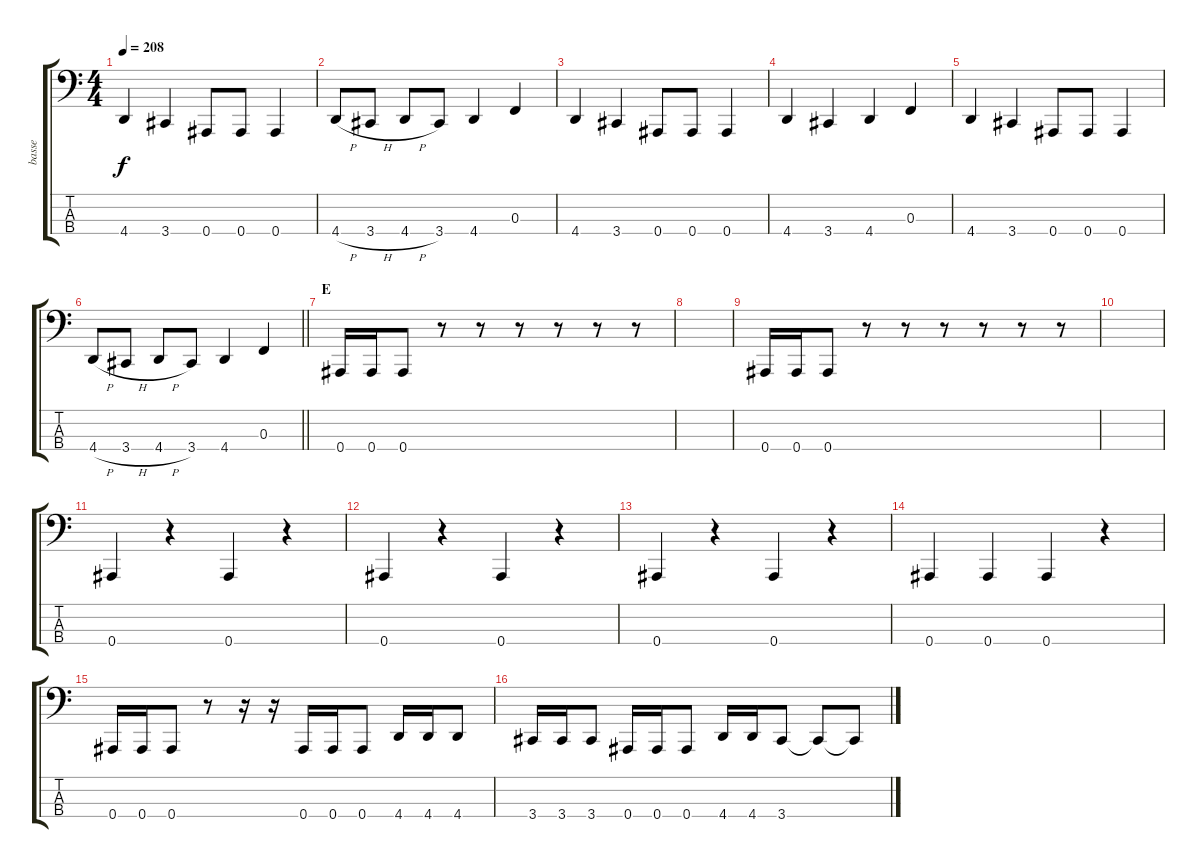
\track ("basse" "basse") {instrument electricbassfinger}
\staff {score tabs}
\tuning (Eb2 Bb1 F1 Bb0) {hide}
\ts (4 4)
\tempo 208
\clef f4
\ks c
4.4.4{dy f} 3.4.4 0.4.8 0.4.8 0.4.4 |
4.4{h}.8 3.4{h}.8 4.4{h}.8 3.4.8 4.4.4 0.3.4 |
4.4.4 3.4.4 0.4.8 0.4.8 0.4.4 |
4.4.4 3.4.4 4.4.4 0.3.4 |
4.4.4 3.4.4 0.4.8 0.4.8 0.4.4 |
\barLineRight lightlight
4.4{h}.8 3.4{h}.8 4.4{h}.8 3.4.8 4.4.4 0.3.4 |
\section ("" "E")
0.4.16 0.4.16 0.4.8 r.8 r.8 r.8 r.8 r.8 r.8 |
|
0.4.16 0.4.16 0.4.8 r.8 r.8 r.8 r.8 r.8 r.8 |
|
0.4.4 r.4 0.4.4 r.4 |
0.4.4 r.4 0.4.4 r.4 |
0.4.4 r.4 0.4.4 r.4 |
0.4.4 0.4.4 0.4.4 r.4 |
0.4.16 0.4.16 0.4.8 r.8 r.16 r.16 0.4.16 0.4.16 0.4.8 4.4.16 4.4.16 4.4.8 |
3.4.16 3.4.16 3.4.8 0.4.16 0.4.16 0.4.8 4.4.16 4.4.16 3.4.8 3.4{t}.8 3.4{t}.8
